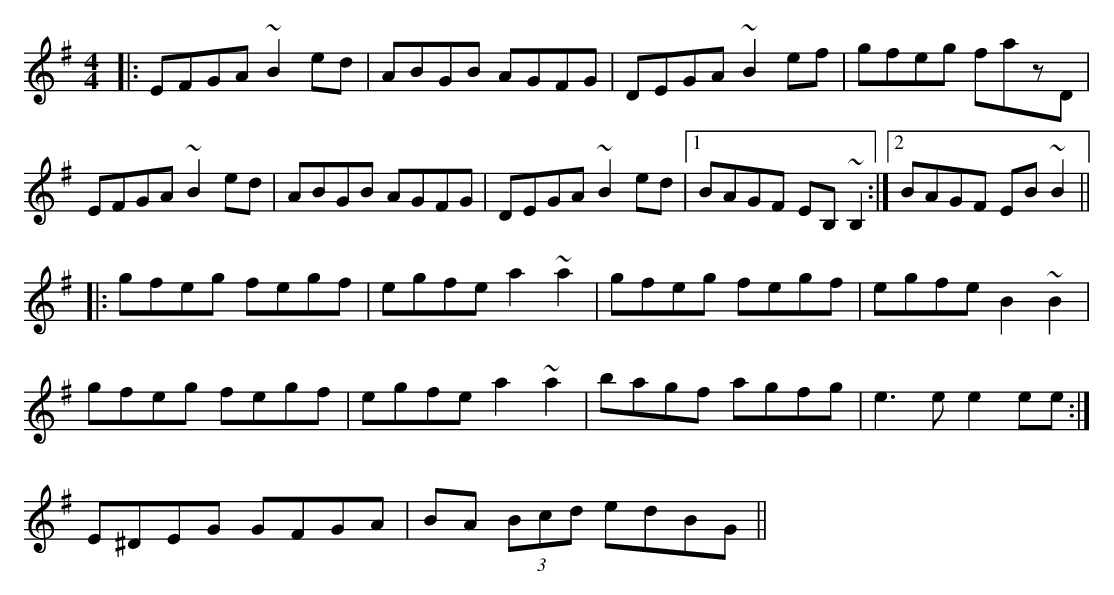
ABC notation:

X:1
M:4/4
K:Emin
|:EFGA ~B2ed|ABGB AGFG|DEGA ~B2ef|gfeg fazD|
EFGA ~B2ed|ABGB AGFG|DEGA ~B2ed|1 BAGF EB,~B,2:|2 BAGF EB~B2||
|:gfeg fegf|egfe a2~a2|gfeg fegf|egfe B2~B2|
gfeg fegf|egfe a2~a2|bagf agfg|e3e e2ee:|
E^DEG GFGA|BA (3Bcd edBG||
